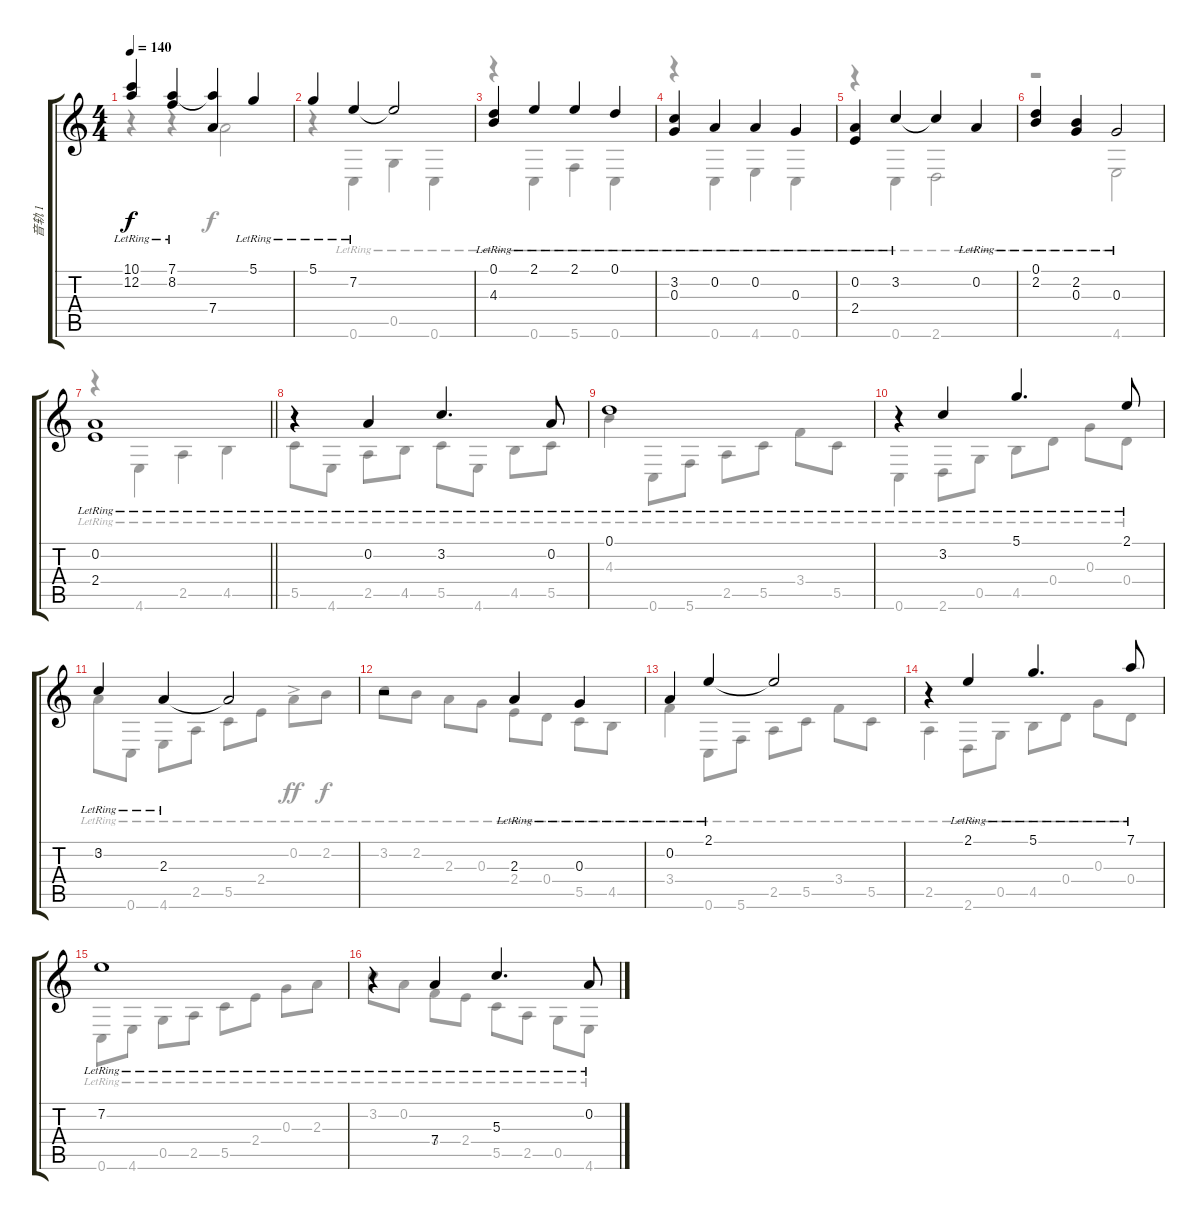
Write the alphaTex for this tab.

\track ("音轨 1" "音轨 1") {instrument acousticguitarsteel}
\staff {score tabs}
\tuning (D4 A3 G3 D3 G2 C2) {hide}
\voice
\ts (4 4)
\tempo 140
\clef g2
\ks c
(10.1{lr} 12.2{lr}).4{dy f} (7.1{lr} 8.2{lr}).4 (7.1{t} 7.4).4 5.1{lr}.4 |
5.1{lr}.4 7.2{lr}.4 7.2{t}.2 |
(0.1{lr} 4.3{lr}).4 2.1{lr}.4 2.1{lr}.4 0.1{lr}.4 |
(3.2{lr} 0.3{lr}).4 0.2{lr}.4 0.2{lr}.4 0.3{lr}.4 |
(0.2{lr} 2.4{lr}).4 3.2{lr}.4 3.2{t}.4 0.2{lr}.4 |
(0.1{lr} 2.2{lr}).4 (2.2{lr} 0.3{lr}).4 0.3{lr}.2 |
\barLineRight lightlight
(0.2{lr} 2.4{lr}).1 |
r.4 0.2{lr}.4 3.2{lr}.4{d} 0.2{lr}.8 |
0.1{lr}.1 |
r.4 3.2{lr}.4 5.1{lr}.4{d} 2.1{lr}.8 |
3.2{lr}.4 2.3{lr}.4 2.3{t}.2 |
r.2 2.3{lr}.4 0.3{lr}.4 |
0.2{lr}.4 2.1{lr}.4 2.1{t}.2 |
r.4 2.1{lr}.4 5.1{lr}.4{d} 7.1{lr}.8 |
7.2{lr}.1 |
r.4 7.4{lr}.4 5.3{lr}.4{d} 0.2{lr}.8
\voice
\clef g2
\ottava regular
\simile none
\ks c
r.4{dy f} r.4 7.4.2 |
r.4 0.6{lr}.4 0.5{lr}.4 0.6{lr}.4 |
r.4 0.6{lr}.4 5.6{lr}.4 0.6{lr}.4 |
r.4 0.6{lr}.4 4.6{lr}.4 0.6{lr}.4 |
r.4 0.6{lr}.4 2.6{lr}.2 |
r.2 4.6{lr}.2 |
\barLineRight lightlight
r.4 4.6{lr}.4 2.5{lr}.4 4.5{lr}.4 |
5.5{lr}.8 4.6{lr}.8 2.5{lr}.8 4.5{lr}.8 5.5{lr}.8 4.6{lr}.8 4.5{lr}.8 5.5{lr}.8 |
4.3{lr}.4 0.6{lr}.8 5.6{lr}.8 2.5{lr}.8 5.5{lr}.8 3.4{lr}.8 5.5{lr}.8 |
0.6{lr}.4 2.6{lr}.8 0.5{lr}.8 4.5{lr}.8 0.4{lr}.8 0.3{lr}.8 0.4{lr}.8 |
0.2{lr}.8 0.6{lr}.8 4.6{lr}.8 2.5{lr}.8 5.5{lr}.8 2.4{lr}.8 0.2{ac lr}.8{dy ff} 2.2{lr}.8{dy f} |
3.2{lr}.8 2.2{lr}.8 2.3{lr}.8 0.3{lr}.8 2.4{lr}.8 0.4{lr}.8 5.5{lr}.8 4.5{lr}.8 |
3.4{lr}.4 0.6{lr}.8 5.6{lr}.8 2.5{lr}.8 5.5{lr}.8 3.4{lr}.8 5.5{lr}.8 |
2.5{lr}.4 2.6{lr}.8 0.5{lr}.8 4.5{lr}.8 0.4{lr}.8 0.3{lr}.8 0.4{lr}.8 |
0.6{lr}.8 4.6{lr}.8 0.5{lr}.8 2.5{lr}.8 5.5{lr}.8 2.4{lr}.8 0.3{lr}.8 2.3{lr}.8 |
3.2{lr}.8 0.2{lr}.8 3.4{lr}.8 2.4{lr}.8 5.5{lr}.8 2.5{lr}.8 0.5{lr}.8 4.6{lr}.8
